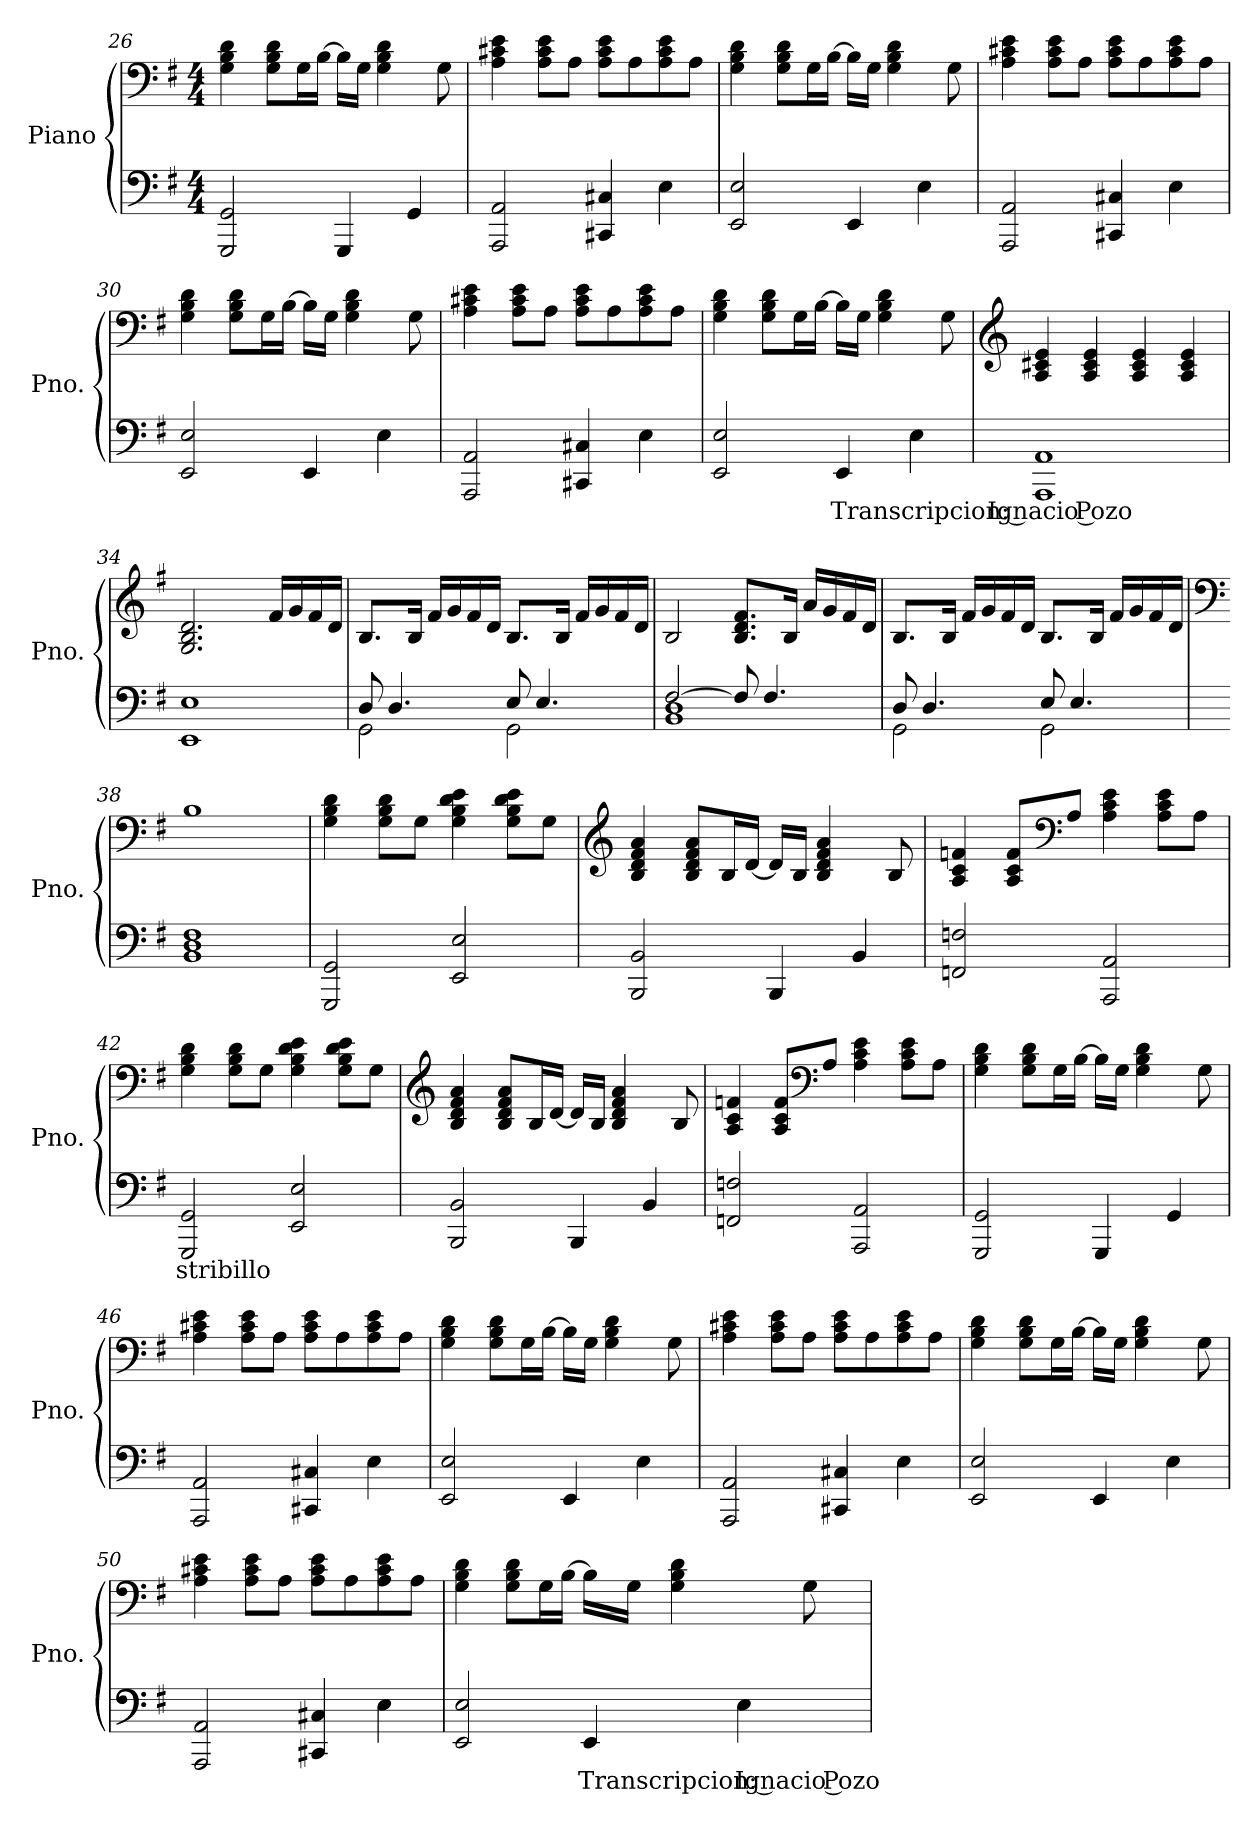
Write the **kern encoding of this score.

**kern	**text	**kern
*part2	*part2	*part1
*staff2	*staff2	*staff1
*I"Piano	*	*I"Piano
*I'Pno.	*	*I'Pno.
*clefF4	*	*clefF4
*k[f#]	*	*k[f#]
*M4/4	*	*M4/4
=26	=26	=26
2GGG/ 2GG/	.	4G\ 4B\ 4d\
.	.	8G\ 8B\ 8d\L
.	.	16G\L
.	.	[16B\JJ
4GGG/	.	16B\LL]
.	.	16G\JJ
.	.	4G\ 4B\ 4d\
4GG/	.	.
.	.	8G\
=27	=27	=27
2AAA/ 2AA/	.	4A\ 4c#X\ 4e\
.	.	8A\ 8c#\ 8e\L
.	.	8A\J
4CC#X/ 4C#X/	.	8A\ 8c#\ 8e\L
.	.	8A\
4E\	.	8A\ 8c#\ 8e\
.	.	8A\J
=28	=28	=28
2EE/ 2E/	.	4G\ 4B\ 4d\
.	.	8G\ 8B\ 8d\L
.	.	16G\L
.	.	[16B\JJ
4EE/	.	16B\LL]
.	.	16G\JJ
.	.	4G\ 4B\ 4d\
4E\	.	.
.	.	8G\
!!LO:LB:g=z
=29	=29	=29
2AAA/ 2AA/	.	4A\ 4c#X\ 4e\
.	.	8A\ 8c#\ 8e\L
.	.	8A\J
4CC#X/ 4C#X/	.	8A\ 8c#\ 8e\L
.	.	8A\
4E\	.	8A\ 8c#\ 8e\
.	.	8A\J
=30	=30	=30
2EE/ 2E/	.	4G\ 4B\ 4d\
.	.	8G\ 8B\ 8d\L
.	.	16G\L
.	.	[16B\JJ
4EE/	.	16B\LL]
.	.	16G\JJ
.	.	4G\ 4B\ 4d\
4E\	.	.
.	.	8G\
=31	=31	=31
2AAA/ 2AA/	.	4A\ 4c#X\ 4e\
.	.	8A\ 8c#\ 8e\L
.	.	8A\J
4CC#X/ 4C#X/	.	8A\ 8c#\ 8e\L
.	.	8A\
4E\	.	8A\ 8c#\ 8e\
.	.	8A\J
!!LO:LB:g=z
=32	=32	=32
2EE/ 2E/	.	4G\ 4B\ 4d\
.	.	8G\ 8B\ 8d\L
.	.	16G\L
.	.	[16B\JJ
!	!LO:LY:b	!
4EE/	Transcripcion: Ignacio Pozo	16B\LL]
.	.	16G\JJ
.	.	4G\ 4B\ 4d\
4E\	.	.
.	.	8G\
=33	=33	=33
*	*	*clefG2
1AAA 1AA	.	4A/ 4c#X/ 4e/
.	.	4A/ 4c#/ 4e/
.	.	4A/ 4c#/ 4e/
.	.	4A/ 4c#/ 4e/
=34	=34	=34
1EE 1E	.	2.G/ 2.B/ 2.d/
.	.	16f#/LL
.	.	16g/
.	.	16f#/
.	.	16d/JJ
!!LO:LB:g=z
=35	=35	=35
*^	*	*
8D/	2GG\	.	8.B/L
4.D/	.	.	.
.	.	.	16B/Jk
.	.	.	16f#/LL
.	.	.	16g/
.	.	.	16f#/
.	.	.	16d/JJ
8E/	2GG\	.	8.B/L
4.E/	.	.	.
.	.	.	16B/Jk
.	.	.	16f#/LL
.	.	.	16g/
.	.	.	16f#/
.	.	.	16d/JJ
=36	=36	=36	=36
[2F#/	1BB 1D	.	2B/
8F#/]	.	.	8.B/ 8.d/ 8.f#/L
4.F#/	.	.	.
.	.	.	16B/Jk
.	.	.	16a/LL
.	.	.	16g/
.	.	.	16f#/
.	.	.	16d/JJ
=37	=37	=37	=37
8D/	2GG\	.	8.B/L
4.D/	.	.	.
.	.	.	16B/Jk
.	.	.	16f#/LL
.	.	.	16g/
.	.	.	16f#/
.	.	.	16d/JJ
8E/	2GG\	.	8.B/L
4.E/	.	.	.
.	.	.	16B/Jk
.	.	.	16f#/LL
.	.	.	16g/
.	.	.	16f#/
.	.	.	16d/JJ
*v	*v	*	*
=38	=38	=38
*	*	*clefF4
1BB 1D 1F#	.	1B
!!LO:LB:g=z
=39	=39	=39
2GGG/ 2GG/	.	4G\ 4B\ 4d\
.	.	8G\ 8B\ 8d\L
.	.	8G\J
2EE/ 2E/	.	4G\ 4B\ 4d\ 4e\
.	.	8G\ 8B\ 8d\ 8e\L
.	.	8G\J
=40	=40	=40
*	*	*clefG2
2BBB/ 2BB/	.	4B/ 4d/ 4f#/ 4a/
.	.	8B/ 8d/ 8f#/ 8a/L
.	.	16B/L
.	.	[16d/JJ
4BBB/	.	16d/LL]
.	.	16B/JJ
.	.	4B/ 4d/ 4f#/ 4a/
4BB/	.	.
.	.	8B/
=41	=41	=41
2FFn/ 2Fn/	.	4A/ 4c/ 4fn/
.	.	8A/ 8c/ 8f/L
*	*	*clefF4
.	.	8A/J
2AAA/ 2AA/	.	4A\ 4c\ 4e\
.	.	8A\ 8c\ 8e\L
.	.	8A\J
=42	=42	=42
!	!LO:LY:b	!
2GGG/ 2GG/	stribillo	4G\ 4B\ 4d\
.	.	8G\ 8B\ 8d\L
.	.	8G\J
2EE/ 2E/	.	4G\ 4B\ 4d\ 4e\
.	.	8G\ 8B\ 8d\ 8e\L
.	.	8G\J
!!LO:LB:g=z
=43	=43	=43
*	*	*clefG2
2BBB/ 2BB/	.	4B/ 4d/ 4f#/ 4a/
.	.	8B/ 8d/ 8f#/ 8a/L
.	.	16B/L
.	.	[16d/JJ
4BBB/	.	16d/LL]
.	.	16B/JJ
.	.	4B/ 4d/ 4f#/ 4a/
4BB/	.	.
.	.	8B/
=44	=44	=44
2FFn/ 2Fn/	.	4A/ 4c/ 4fn/
.	.	8A/ 8c/ 8f/L
*	*	*clefF4
.	.	8A/J
2AAA/ 2AA/	.	4A\ 4c\ 4e\
.	.	8A\ 8c\ 8e\L
.	.	8A\J
=45	=45	=45
2GGG/ 2GG/	.	4G\ 4B\ 4d\
.	.	8G\ 8B\ 8d\L
.	.	16G\L
.	.	[16B\JJ
4GGG/	.	16B\LL]
.	.	16G\JJ
.	.	4G\ 4B\ 4d\
4GG/	.	.
.	.	8G\
=46	=46	=46
2AAA/ 2AA/	.	4A\ 4c#X\ 4e\
.	.	8A\ 8c#\ 8e\L
.	.	8A\J
4CC#X/ 4C#X/	.	8A\ 8c#\ 8e\L
.	.	8A\
4E\	.	8A\ 8c#\ 8e\
.	.	8A\J
!!LO:PB:g=z
=47	=47	=47
2EE/ 2E/	.	4G\ 4B\ 4d\
.	.	8G\ 8B\ 8d\L
.	.	16G\L
.	.	[16B\JJ
4EE/	.	16B\LL]
.	.	16G\JJ
.	.	4G\ 4B\ 4d\
4E\	.	.
.	.	8G\
=48	=48	=48
2AAA/ 2AA/	.	4A\ 4c#X\ 4e\
.	.	8A\ 8c#\ 8e\L
.	.	8A\J
4CC#X/ 4C#X/	.	8A\ 8c#\ 8e\L
.	.	8A\
4E\	.	8A\ 8c#\ 8e\
.	.	8A\J
=49	=49	=49
2EE/ 2E/	.	4G\ 4B\ 4d\
.	.	8G\ 8B\ 8d\L
.	.	16G\L
.	.	[16B\JJ
4EE/	.	16B\LL]
.	.	16G\JJ
.	.	4G\ 4B\ 4d\
4E\	.	.
.	.	8G\
=50	=50	=50
2AAA/ 2AA/	.	4A\ 4c#X\ 4e\
.	.	8A\ 8c#\ 8e\L
.	.	8A\J
4CC#X/ 4C#X/	.	8A\ 8c#\ 8e\L
.	.	8A\
4E\	.	8A\ 8c#\ 8e\
.	.	8A\J
!!LO:LB:g=z
=51	=51	=51
2EE/ 2E/	.	4G\ 4B\ 4d\
.	.	8G\ 8B\ 8d\L
.	.	16G\L
.	.	[16B\JJ
!	!LO:LY:b	!
4EE/	Transcripcion: Ignacio Pozo	16B\LL]
.	.	16G\JJ
.	.	4G\ 4B\ 4d\
4E\	.	.
.	.	8G\
=	=	=
*-	*-	*-
